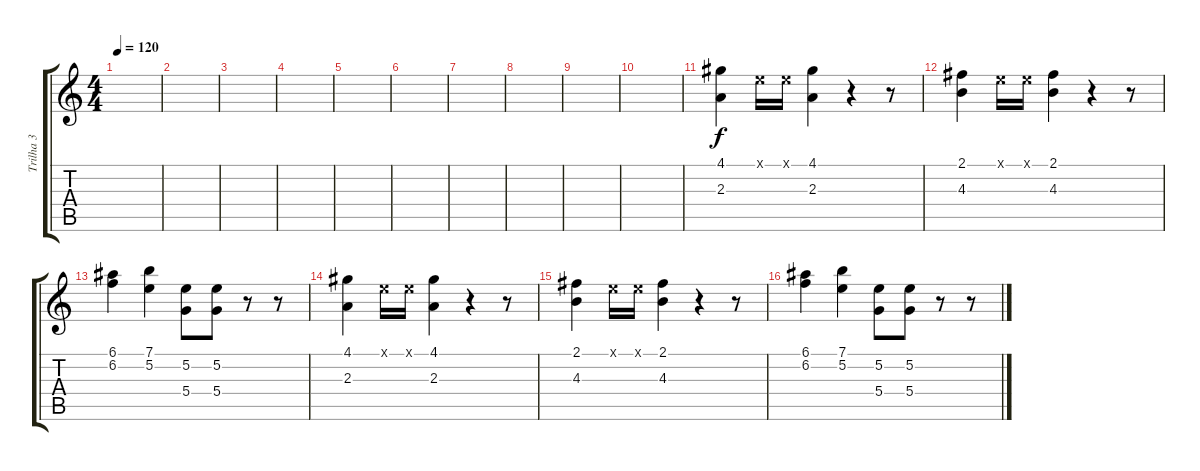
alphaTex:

\track ("Trilha 3" "Trilha 3") {instrument acousticbass}
\staff {score tabs}
\tuning (E4 B3 G3 D3 A2 E2) {hide}
\ts (4 4)
\tempo 120
\clef g2
\ks c
|
|
|
|
|
|
|
|
|
|
(4.1 2.3).4 0.1{x}.16 0.1{x}.16 (4.1 2.3).4 r.4 r.8 |
(2.1 4.3).4 0.1{x}.16 0.1{x}.16 (2.1 4.3).4 r.4 r.8 |
(6.1 6.2).4 (7.1 5.2).4 (5.2 5.4).8 (5.2 5.4).8 r.8 r.8 |
(4.1 2.3).4 0.1{x}.16 0.1{x}.16 (4.1 2.3).4 r.4 r.8 |
(2.1 4.3).4 0.1{x}.16 0.1{x}.16 (2.1 4.3).4 r.4 r.8 |
(6.1 6.2).4 (7.1 5.2).4 (5.2 5.4).8 (5.2 5.4).8 r.8 r.8
